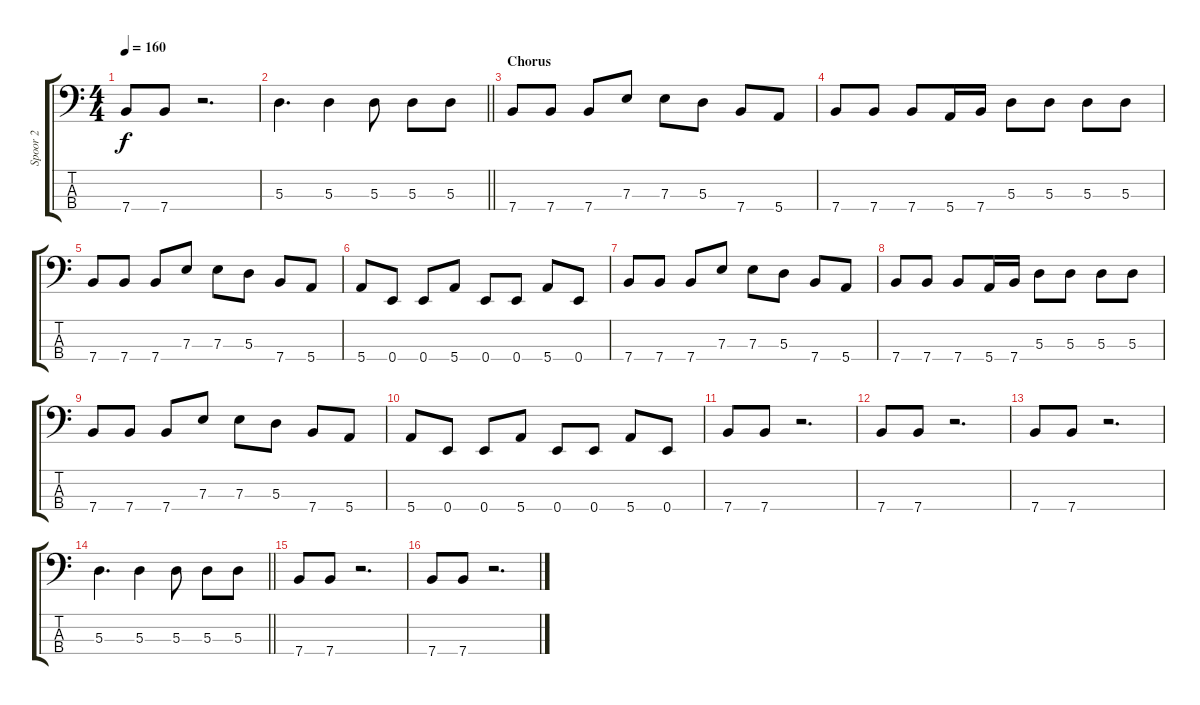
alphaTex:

\track ("Spoor 2" "Spoor 2") {instrument distortionguitar}
\staff {score tabs}
\tuning (G2 D2 A1 E1) {hide}
\ts (4 4)
\tempo 160
\clef f4
\ks c
7.4.8{dy f} 7.4.8 r.2{d} |
\barLineRight lightlight
5.3.4{d} 5.3.4 5.3.8 5.3.8 5.3.8 |
\section ("" "Chorus")
7.4.8 7.4.8 7.4.8 7.3.8 7.3.8 5.3.8 7.4.8 5.4.8 |
7.4.8 7.4.8 7.4.8 5.4.16 7.4.16 5.3.8 5.3.8 5.3.8 5.3.8 |
7.4.8 7.4.8 7.4.8 7.3.8 7.3.8 5.3.8 7.4.8 5.4.8 |
5.4.8 0.4.8 0.4.8 5.4.8 0.4.8 0.4.8 5.4.8 0.4.8 |
7.4.8 7.4.8 7.4.8 7.3.8 7.3.8 5.3.8 7.4.8 5.4.8 |
7.4.8 7.4.8 7.4.8 5.4.16 7.4.16 5.3.8 5.3.8 5.3.8 5.3.8 |
7.4.8 7.4.8 7.4.8 7.3.8 7.3.8 5.3.8 7.4.8 5.4.8 |
5.4.8 0.4.8 0.4.8 5.4.8 0.4.8 0.4.8 5.4.8 0.4.8 |
7.4.8 7.4.8 r.2{d} |
7.4.8 7.4.8 r.2{d} |
7.4.8 7.4.8 r.2{d} |
\barLineRight lightlight
5.3.4{d} 5.3.4 5.3.8 5.3.8 5.3.8 |
7.4.8 7.4.8 r.2{d} |
7.4.8 7.4.8 r.2{d}
